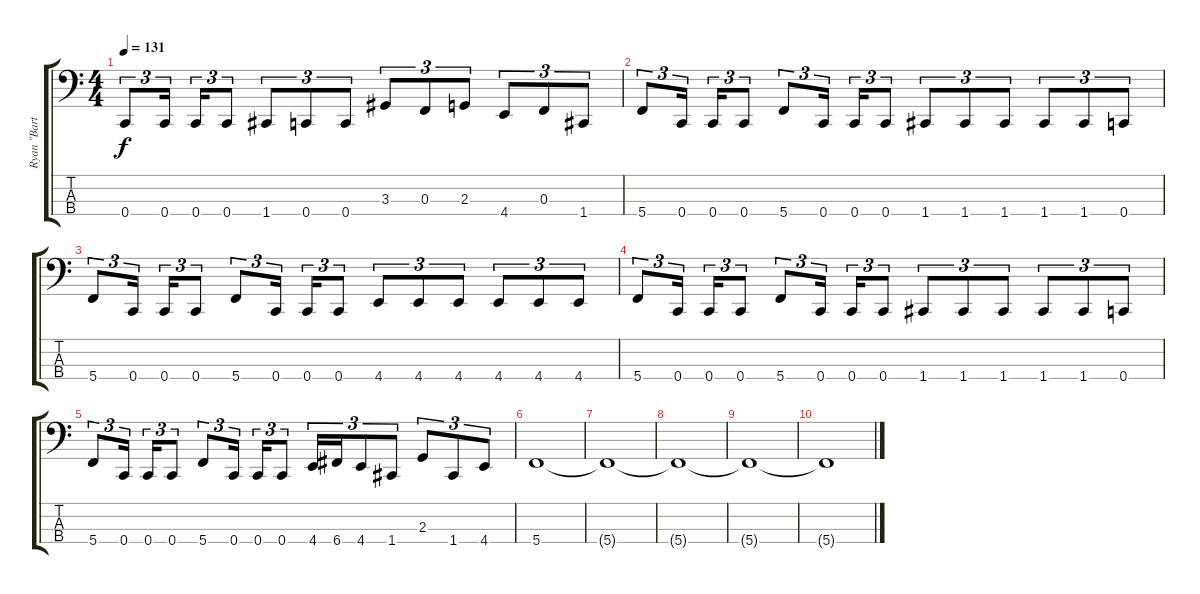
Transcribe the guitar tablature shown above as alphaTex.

\track ("Ryan \"Bart\" Williams [Bass (Since 2007)]" "Ryan \"Bart") {instrument electricbassfinger}
\staff {score tabs}
\tuning (Eb2 Bb1 F1 C1) {hide}
\ts (4 4)
\tempo 131
\clef f4
\ks c
0.4.8{tu (3 2) dy f} 0.4.16{tu (3 2)} 0.4.16{tu (3 2)} 0.4.8{tu (3 2)} 1.4.8{tu (3 2)} 0.4.8{tu (3 2)} 0.4.8{tu (3 2)} 3.3.8{tu (3 2)} 0.3.8{tu (3 2)} 2.3.8{tu (3 2)} 4.4.8{tu (3 2)} 0.3.8{tu (3 2)} 1.4.8{tu (3 2)} |
5.4.8{tu (3 2)} 0.4.16{tu (3 2)} 0.4.16{tu (3 2)} 0.4.8{tu (3 2)} 5.4.8{tu (3 2)} 0.4.16{tu (3 2)} 0.4.16{tu (3 2)} 0.4.8{tu (3 2)} 1.4.8{tu (3 2)} 1.4.8{tu (3 2)} 1.4.8{tu (3 2)} 1.4.8{tu (3 2)} 1.4.8{tu (3 2)} 0.4.8{tu (3 2)} |
5.4.8{tu (3 2)} 0.4.16{tu (3 2)} 0.4.16{tu (3 2)} 0.4.8{tu (3 2)} 5.4.8{tu (3 2)} 0.4.16{tu (3 2)} 0.4.16{tu (3 2)} 0.4.8{tu (3 2)} 4.4.8{tu (3 2)} 4.4.8{tu (3 2)} 4.4.8{tu (3 2)} 4.4.8{tu (3 2)} 4.4.8{tu (3 2)} 4.4.8{tu (3 2)} |
5.4.8{tu (3 2)} 0.4.16{tu (3 2)} 0.4.16{tu (3 2)} 0.4.8{tu (3 2)} 5.4.8{tu (3 2)} 0.4.16{tu (3 2)} 0.4.16{tu (3 2)} 0.4.8{tu (3 2)} 1.4.8{tu (3 2)} 1.4.8{tu (3 2)} 1.4.8{tu (3 2)} 1.4.8{tu (3 2)} 1.4.8{tu (3 2)} 0.4.8{tu (3 2)} |
5.4.8{tu (3 2)} 0.4.16{tu (3 2)} 0.4.16{tu (3 2)} 0.4.8{tu (3 2)} 5.4.8{tu (3 2)} 0.4.16{tu (3 2)} 0.4.16{tu (3 2)} 0.4.8{tu (3 2)} 4.4.16{tu (3 2)} 6.4.16{tu (3 2)} 4.4.8{tu (3 2)} 1.4.8{tu (3 2)} 2.3.8{tu (3 2)} 1.4.8{tu (3 2)} 4.4.8{tu (3 2)} |
5.4.1 |
5.4{t}.1 |
5.4{t}.1 |
5.4{t}.1 |
5.4{t}.1
